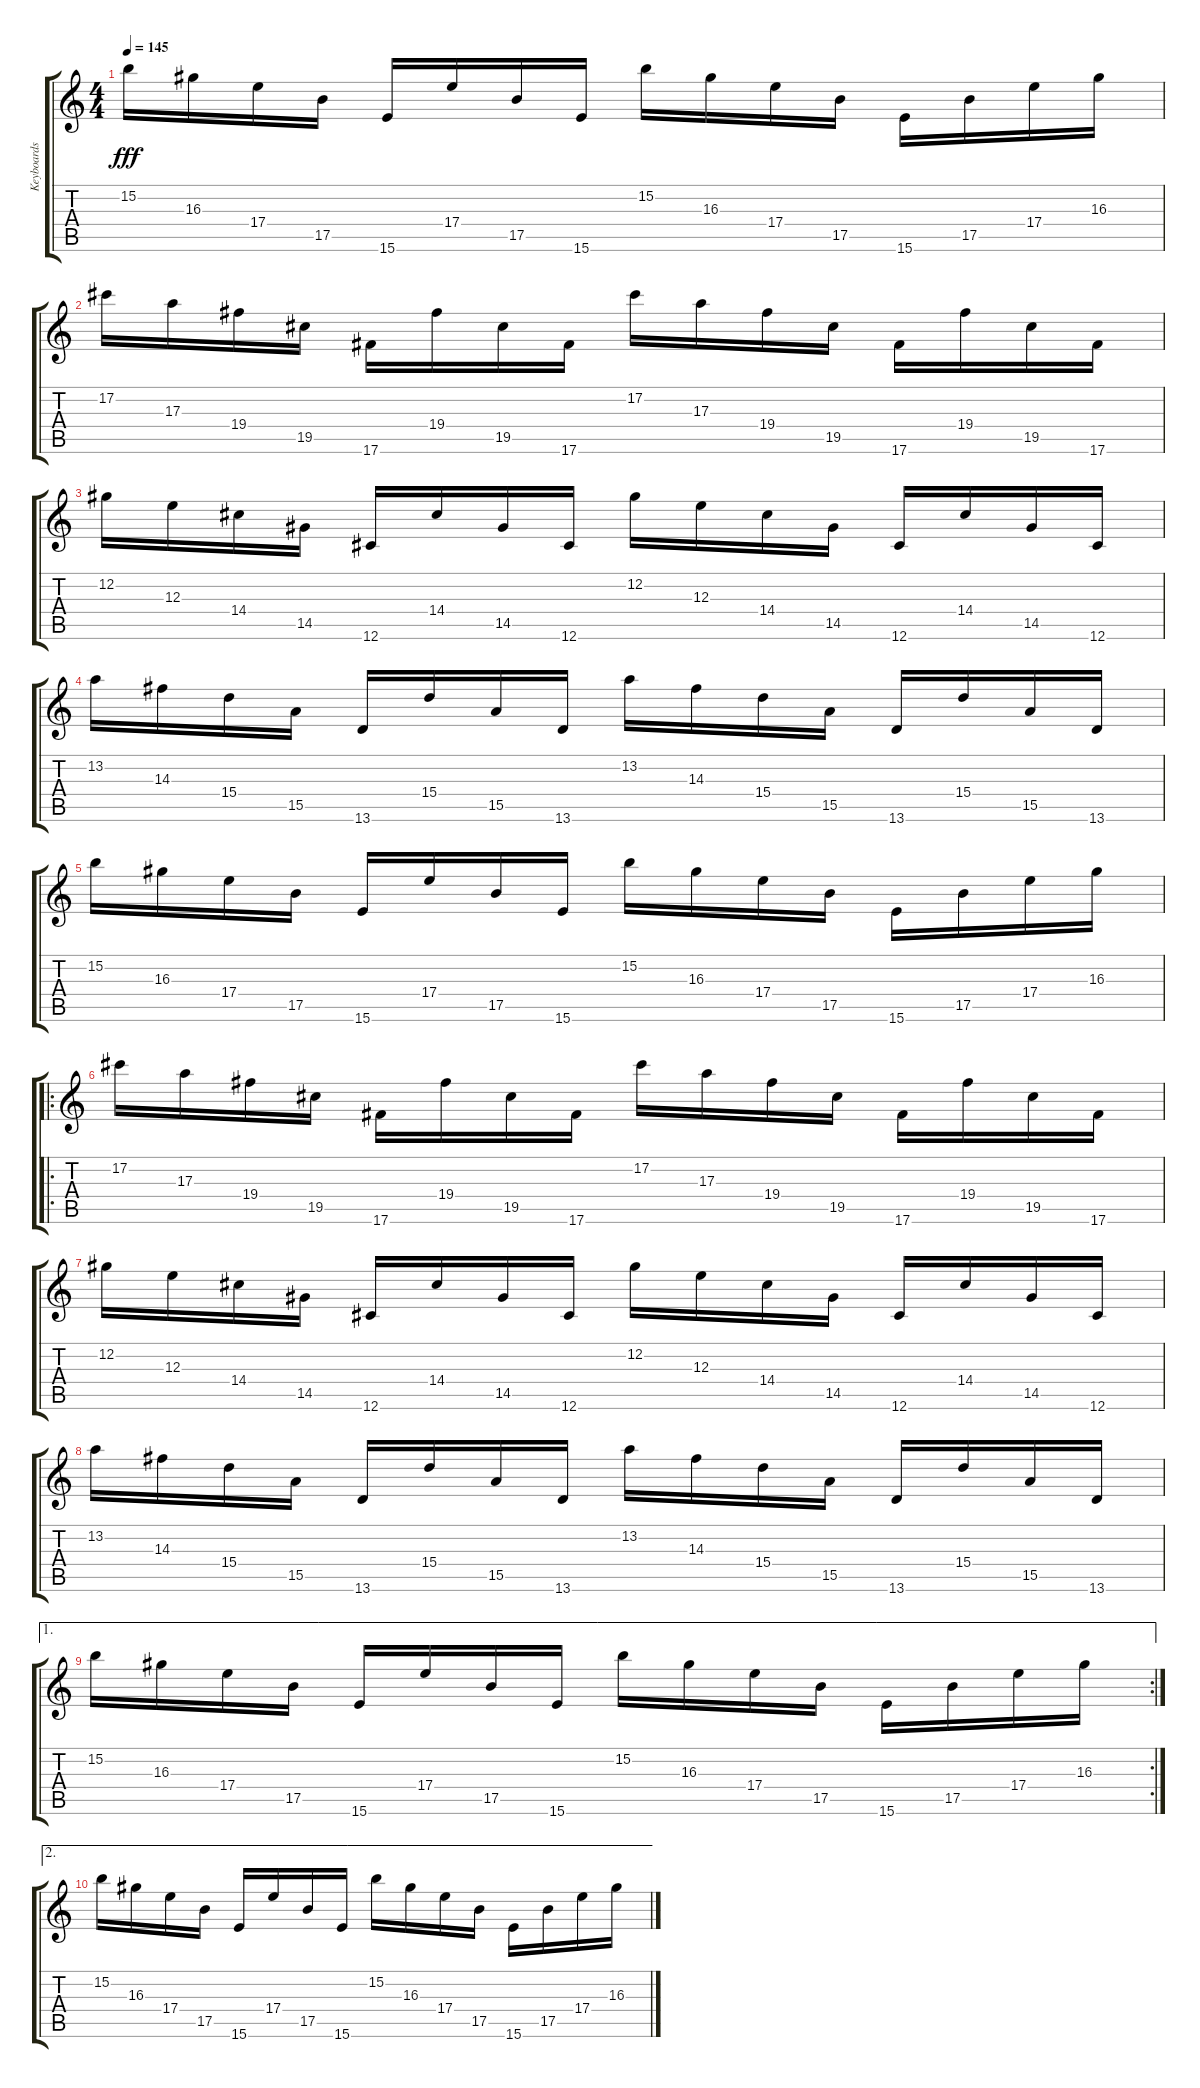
\track ("Keyboards 1" "Keyboards ") {instrument pad1newage}
\staff {score tabs}
\tuning (Db5 Ab4 E4 B3 Gb3 Db3) {hide}
\ts (4 4)
\tempo 145
\clef g2
\ks c
15.2.16{dy fff} 16.3.16 17.4.16 17.5.16 15.6.16 17.4.16 17.5.16 15.6.16 15.2.16 16.3.16 17.4.16 17.5.16 15.6.16 17.5.16 17.4.16 16.3.16 |
17.2.16 17.3.16 19.4.16 19.5.16 17.6.16 19.4.16 19.5.16 17.6.16 17.2.16 17.3.16 19.4.16 19.5.16 17.6.16 19.4.16 19.5.16 17.6.16 |
12.2.16 12.3.16 14.4.16 14.5.16 12.6.16 14.4.16 14.5.16 12.6.16 12.2.16 12.3.16 14.4.16 14.5.16 12.6.16 14.4.16 14.5.16 12.6.16 |
13.2.16 14.3.16 15.4.16 15.5.16 13.6.16 15.4.16 15.5.16 13.6.16 13.2.16 14.3.16 15.4.16 15.5.16 13.6.16 15.4.16 15.5.16 13.6.16 |
15.2.16 16.3.16 17.4.16 17.5.16 15.6.16 17.4.16 17.5.16 15.6.16 15.2.16 16.3.16 17.4.16 17.5.16 15.6.16 17.5.16 17.4.16 16.3.16 |
\ro
17.2.16 17.3.16 19.4.16 19.5.16 17.6.16 19.4.16 19.5.16 17.6.16 17.2.16 17.3.16 19.4.16 19.5.16 17.6.16 19.4.16 19.5.16 17.6.16 |
12.2.16 12.3.16 14.4.16 14.5.16 12.6.16 14.4.16 14.5.16 12.6.16 12.2.16 12.3.16 14.4.16 14.5.16 12.6.16 14.4.16 14.5.16 12.6.16 |
13.2.16 14.3.16 15.4.16 15.5.16 13.6.16 15.4.16 15.5.16 13.6.16 13.2.16 14.3.16 15.4.16 15.5.16 13.6.16 15.4.16 15.5.16 13.6.16 |
\ae 1
\rc 2
15.2.16 16.3.16 17.4.16 17.5.16 15.6.16 17.4.16 17.5.16 15.6.16 15.2.16 16.3.16 17.4.16 17.5.16 15.6.16 17.5.16 17.4.16 16.3.16 |
\ae 2
15.2.16 16.3.16 17.4.16 17.5.16 15.6.16 17.4.16 17.5.16 15.6.16 15.2.16 16.3.16 17.4.16 17.5.16 15.6.16 17.5.16 17.4.16 16.3.16
